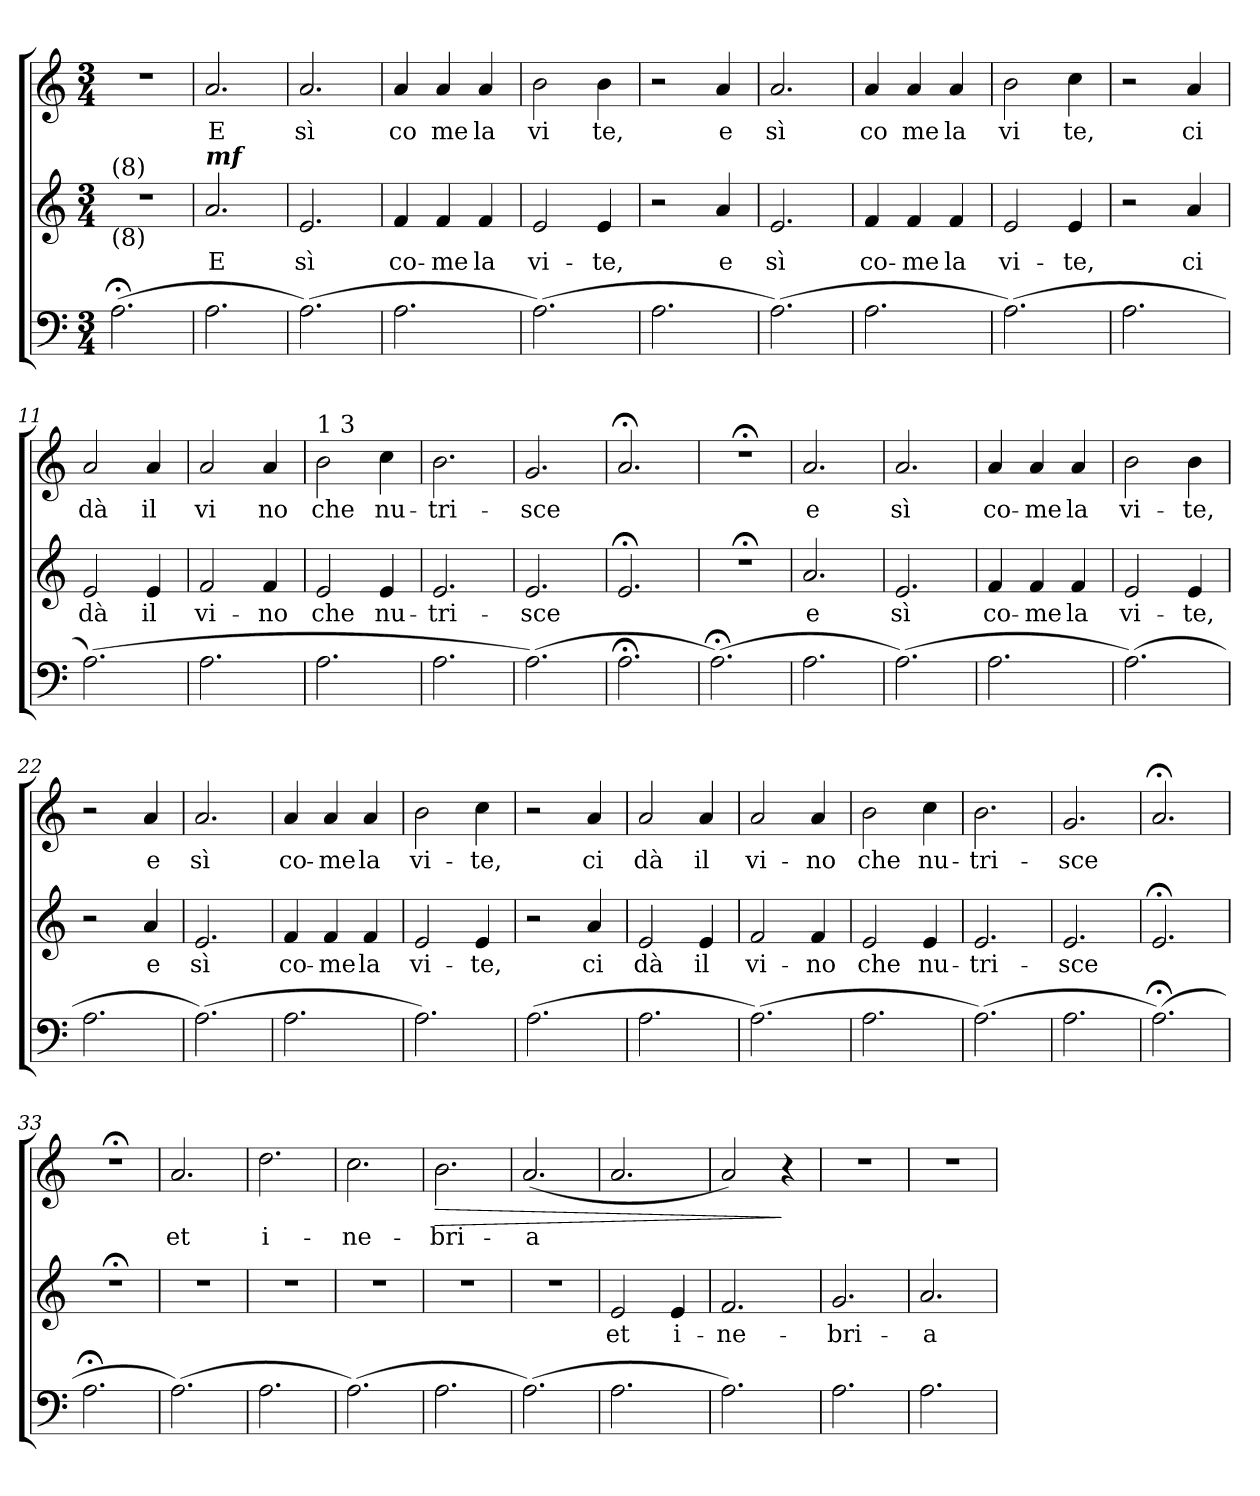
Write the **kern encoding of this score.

**kern	**kern	**text	**kern	**text	**dynam
*part3	*part2	*part2	*part1	*part1	*part1
*staff3	*staff2	*staff2	*staff1	*staff1	*staff1
*clefF4	*clefG2	*	*clefG2	*	*
*k[]	*k[]	*	*k[]	*	*
*C:	*C:	*	*C:	*	*
*M3/4	*M3/4	*	*M3/4	*	*
=1	=1	=1	=1	=1	=1
!	!LO:TX:a:t=(8)	!	!	!	!
!	!LO:TX:b:t=(8)	!	!	!	!
!	!LO:N:vis=1	!	!LO:N:vis=1	!	!
(>2.A;<\	2.r	.	2.r	.	.
=2	=2	=2	=2	=2	=2
!	!LO:TX:a:Bi:t=mf	!	!	!	!
!	!	!LO:LY:b:rj	!	!LO:LY:b:rj	!
2.A\	2.a/	E	2.a/	E	.
=3	=3	=3	=3	=3	=3
!	!	!LO:LY:b	!	!LO:LY:b	!
(>2.A\)	2.e/	sì	2.a/	sì	.
=4	=4	=4	=4	=4	=4
!	!	!LO:LY:b	!	!LO:LY:b	!
2.A\	4f/	co-	4a/	co	.
!	!	!LO:LY:b	!	!LO:LY:b	!
.	4f/	-me	4a/	me	.
!	!	!LO:LY:b	!	!LO:LY:b	!
.	4f/	la	4a/	la	.
=5	=5	=5	=5	=5	=5
!	!	!LO:LY:b	!	!LO:LY:b	!
(>2.A\)	2e/	vi-	2b\	vi	.
!	!	!LO:LY:b	!	!LO:LY:b	!
.	4e/	-te,	4b\	te,	.
=6	=6	=6	=6	=6	=6
2.A\	2r	.	2r	.	.
!	!	!LO:LY:b	!	!LO:LY:b	!
.	4a/	e	4a/	e	.
=7	=7	=7	=7	=7	=7
!	!	!LO:LY:b	!	!LO:LY:b	!
(>2.A\)	2.e/	sì	2.a/	sì	.
=8	=8	=8	=8	=8	=8
!	!	!LO:LY:b	!	!LO:LY:b	!
2.A\	4f/	co-	4a/	co	.
!	!	!LO:LY:b	!	!LO:LY:b	!
.	4f/	-me	4a/	me	.
!	!	!LO:LY:b	!	!LO:LY:b	!
.	4f/	la	4a/	la	.
=9	=9	=9	=9	=9	=9
!	!	!LO:LY:b	!	!LO:LY:b	!
(>2.A\)	2e/	vi-	2b\	vi	.
!	!	!LO:LY:b	!	!LO:LY:b	!
.	4e/	-te,	4cc\	te,	.
=10	=10	=10	=10	=10	=10
2.A\	2r	.	2r	.	.
!	!	!LO:LY:b	!	!LO:LY:b	!
.	4a/	ci	4a/	ci	.
=11	=11	=11	=11	=11	=11
!	!	!LO:LY:b	!	!LO:LY:b	!
(>2.A\)	2e/	dà	2a/	dà	.
!	!	!LO:LY:b	!	!LO:LY:b	!
.	4e/	il	4a/	il	.
=12	=12	=12	=12	=12	=12
!	!	!LO:LY:b	!	!LO:LY:b	!
2.A\	2f/	vi-	2a/	vi	.
!	!	!LO:LY:b	!	!LO:LY:b	!
.	4f/	-no	4a/	no	.
!!LO:LB:g=z
=13	=13	=13	=13	=13	=13
!	!	!	!LO:TX:a:t=1 3	!	!
!	!	!LO:LY:b	!	!LO:LY:b	!
2.A\	2e/	che	2b\	che	.
!	!	!LO:LY:b	!	!LO:LY:b	!
.	4e/	nu-	4cc\	nu-	.
=14	=14	=14	=14	=14	=14
!	!	!LO:LY:b	!	!LO:LY:b	!
2.A\	2.e/	-tri-	2.b\	-tri-	.
=15	=15	=15	=15	=15	=15
!	!	!LO:LY:b	!	!LO:LY:b	!
(>2.A\)	2.e/	-sce	2.g/	-sce	.
=16	=16	=16	=16	=16	=16
2.A;<\	2.e;/	.	2.a;/	.	.
=17	=17	=17	=17	=17	=17
!	!LO:N:vis=1	!	!LO:N:vis=1	!	!
(>2.A;<\)	2.r;<	.	2.r;<	.	.
=18	=18	=18	=18	=18	=18
!	!	!LO:LY:b	!	!LO:LY:b	!
2.A\	2.a/	e	2.a/	e	.
=19	=19	=19	=19	=19	=19
!	!	!LO:LY:b	!	!LO:LY:b	!
(>2.A\)	2.e/	sì	2.a/	sì	.
=20	=20	=20	=20	=20	=20
!	!	!LO:LY:b	!	!LO:LY:b	!
2.A\	4f/	co-	4a/	co-	.
!	!	!LO:LY:b	!	!LO:LY:b	!
.	4f/	-me	4a/	-me	.
!	!	!LO:LY:b	!	!LO:LY:b	!
.	4f/	la	4a/	la	.
=21	=21	=21	=21	=21	=21
!	!	!LO:LY:b	!	!LO:LY:b	!
(>2.A\)	2e/	vi-	2b\	vi-	.
!	!	!LO:LY:b	!	!LO:LY:b	!
.	4e/	-te,	4b\	-te,	.
=22	=22	=22	=22	=22	=22
2.A\	2r	.	2r	.	.
!	!	!LO:LY:b	!	!LO:LY:b	!
.	4a/	e	4a/	e	.
=23	=23	=23	=23	=23	=23
!	!	!LO:LY:b	!	!LO:LY:b	!
(>2.A\)	2.e/	sì	2.a/	sì	.
=24	=24	=24	=24	=24	=24
!	!	!LO:LY:b	!	!LO:LY:b	!
2.A\	4f/	co-	4a/	co-	.
!	!	!LO:LY:b	!	!LO:LY:b	!
.	4f/	-me	4a/	-me	.
!	!	!LO:LY:b	!	!LO:LY:b	!
.	4f/	la	4a/	la	.
=25	=25	=25	=25	=25	=25
!	!	!LO:LY:b	!	!LO:LY:b	!
2.A\)	2e/	vi-	2b\	vi-	.
!	!	!LO:LY:b	!	!LO:LY:b	!
.	4e/	-te,	4cc\	-te,	.
!!LO:LB:g=z
=26	=26	=26	=26	=26	=26
(>2.A\	2r	.	2r	.	.
!	!	!LO:LY:b	!	!LO:LY:b	!
.	4a/	ci	4a/	ci	.
=27	=27	=27	=27	=27	=27
!	!	!LO:LY:b	!	!LO:LY:b	!
2.A\	2e/	dà	2a/	dà	.
!	!	!LO:LY:b	!	!LO:LY:b	!
.	4e/	il	4a/	il	.
=28	=28	=28	=28	=28	=28
!	!	!LO:LY:b	!	!LO:LY:b	!
(>2.A\)	2f/	vi-	2a/	vi-	.
!	!	!LO:LY:b	!	!LO:LY:b	!
.	4f/	-no	4a/	-no	.
=29	=29	=29	=29	=29	=29
!	!	!LO:LY:b	!	!LO:LY:b	!
2.A\	2e/	che	2b\	che	.
!	!	!LO:LY:b	!	!LO:LY:b	!
.	4e/	nu-	4cc\	nu-	.
=30	=30	=30	=30	=30	=30
!	!	!LO:LY:b	!	!LO:LY:b	!
(>2.A\)	2.e/	-tri-	2.b\	-tri-	.
=31	=31	=31	=31	=31	=31
!	!	!LO:LY:b	!	!LO:LY:b	!
2.A\	2.e/	-sce	2.g/	-sce	.
=32	=32	=32	=32	=32	=32
(>2.A;<\)	2.e;/	.	2.a;/	.	.
=33	=33	=33	=33	=33	=33
!	!LO:N:vis=1	!	!LO:N:vis=1	!	!
2.A;<\	2.r;<	.	2.r;<	.	.
=34	=34	=34	=34	=34	=34
!	!LO:N:vis=1	!	!	!LO:LY:b	!
(>2.A\)	2.r	.	2.a/	et	.
=35	=35	=35	=35	=35	=35
!	!LO:N:vis=1	!	!	!LO:LY:b	!
2.A\	2.r	.	2.dd\	i-	.
=36	=36	=36	=36	=36	=36
!	!LO:N:vis=1	!	!	!LO:LY:b	!
(>2.A\)	2.r	.	2.cc\	-ne-	.
=37	=37	=37	=37	=37	=37
!	!LO:N:vis=1	!	!	!LO:LY:b	!LO:HP:b
2.A\	2.r	.	2.b\	-bri-	>
=38	=38	=38	=38	=38	=38
!	!LO:N:vis=1	!	!	!LO:LY:b:rj	!
(>2.A\)	2.r	.	(<2.a/	-a	.
=39	=39	=39	=39	=39	=39
!	!	!LO:LY:b	!	!	!
2.A\	2e/	et	2.a/	.	.
!	!	!LO:LY:b	!	!	!
.	4e/	i-	.	.	.
=40	=40	=40	=40	=40	=40
!	!	!LO:LY:b	!	!	!
2.A\)	2.f/	-ne-	2a/)	.	.
.	.	.	4r	.	]
!!LO:LB:g=z
=41	=41	=41	=41	=41	=41
!	!	!LO:LY:b	!LO:N:vis=1	!	!
2.A\	2.g/	-bri-	2.r	.	.
=42	=42	=42	=42	=42	=42
!	!	!LO:LY:b:rj	!LO:N:vis=1	!	!
2.A\	2.a/	-a	2.r	.	.
=	=	=	=	=	=
*-	*-	*-	*-	*-	*-
